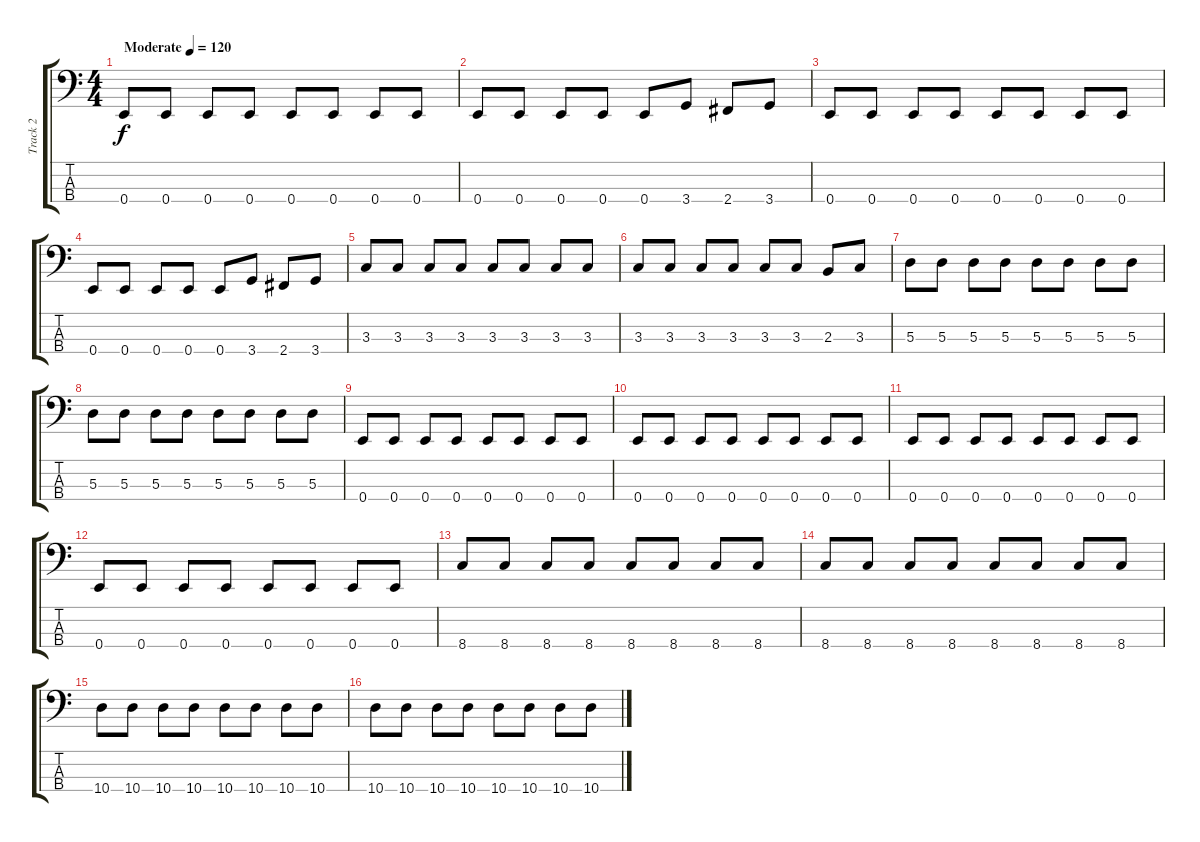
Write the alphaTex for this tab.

\track ("Track 2" "Track 2") {instrument electricbassfinger}
\staff {score tabs}
\tuning (G2 D2 A1 E1) {hide}
\ts (4 4)
\tempo (120 "Moderate")
\clef f4
\ks c
0.4.8{dy f instrument electricbassfinger} 0.4.8 0.4.8 0.4.8 0.4.8 0.4.8 0.4.8 0.4.8 |
0.4.8 0.4.8 0.4.8 0.4.8 0.4.8 3.4.8 2.4.8 3.4.8 |
0.4.8 0.4.8 0.4.8 0.4.8 0.4.8 0.4.8 0.4.8 0.4.8 |
0.4.8 0.4.8 0.4.8 0.4.8 0.4.8 3.4.8 2.4.8 3.4.8 |
3.3.8 3.3.8 3.3.8 3.3.8 3.3.8 3.3.8 3.3.8 3.3.8 |
3.3.8 3.3.8 3.3.8 3.3.8 3.3.8 3.3.8 2.3.8 3.3.8 |
5.3.8 5.3.8 5.3.8 5.3.8 5.3.8 5.3.8 5.3.8 5.3.8 |
5.3.8 5.3.8 5.3.8 5.3.8 5.3.8 5.3.8 5.3.8 5.3.8 |
0.4.8 0.4.8 0.4.8 0.4.8 0.4.8 0.4.8 0.4.8 0.4.8 |
0.4.8 0.4.8 0.4.8 0.4.8 0.4.8 0.4.8 0.4.8 0.4.8 |
0.4.8 0.4.8 0.4.8 0.4.8 0.4.8 0.4.8 0.4.8 0.4.8 |
0.4.8 0.4.8 0.4.8 0.4.8 0.4.8 0.4.8 0.4.8 0.4.8 |
8.4.8 8.4.8 8.4.8 8.4.8 8.4.8 8.4.8 8.4.8 8.4.8 |
8.4.8 8.4.8 8.4.8 8.4.8 8.4.8 8.4.8 8.4.8 8.4.8 |
10.4.8 10.4.8 10.4.8 10.4.8 10.4.8 10.4.8 10.4.8 10.4.8 |
10.4.8 10.4.8 10.4.8 10.4.8 10.4.8 10.4.8 10.4.8 10.4.8
